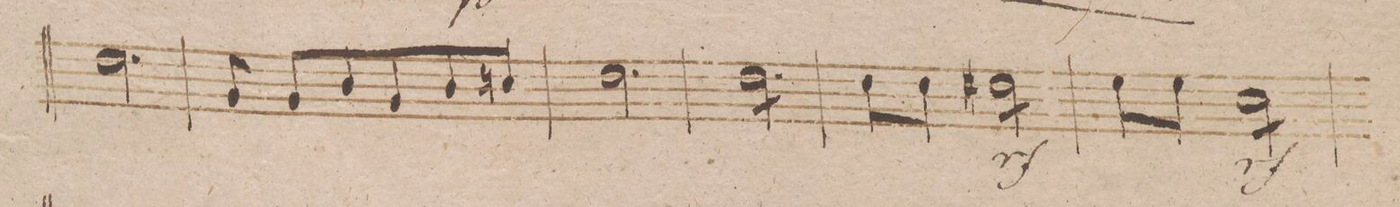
**kern	**dynam
*I"Violon e Violoncello	*
*clefF4	*
*k[b-]	*
*met(c)	*
*M3/4	*
2.F\	.
=40	=40
8BB-/	.
8BB-/L	.
8D/	.
8BB-/	.
8D/	.
8En/J	.
=41	=41
2.F\	.
=42	=42
*tremolo	*
8F\L	.
8F\	.
8F\	.
8F\	.
8F\	.
8F\J	.
*Xtremolo	*
=43	=43
8F\L	.
8F\J	.
*tremolo	*
8F#X\L	rfz
8F#\	.
8F#\	.
8F#\J	.
*Xtremolo	*
=44	=44
8G\L	.
8G\J	.
*tremolo	*
8E\L	rfz
8E\	.
8E\	.
8E\J	.
=45	=45
*-	*-
